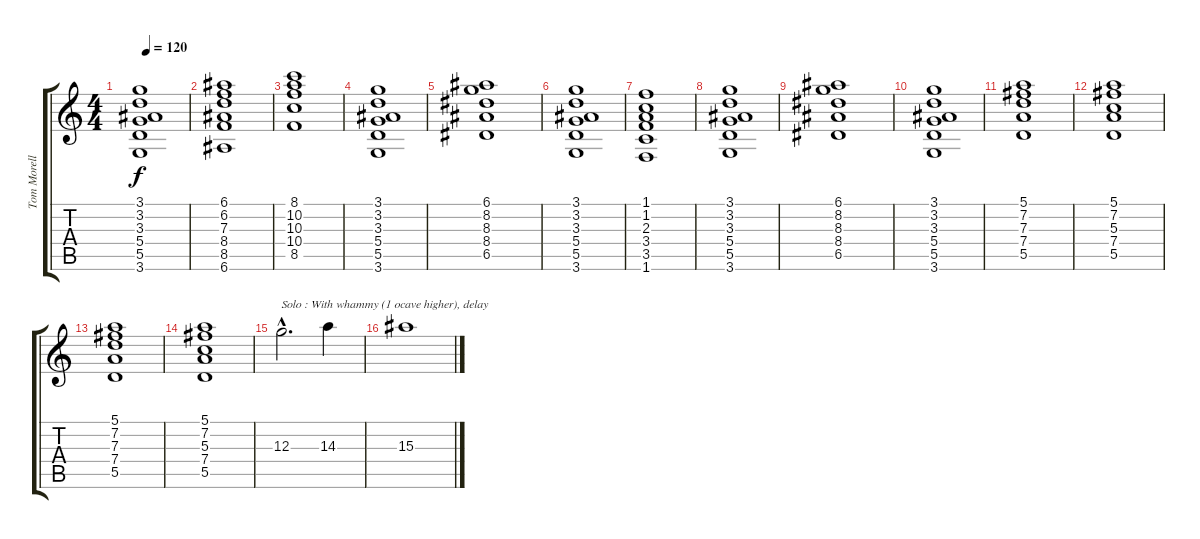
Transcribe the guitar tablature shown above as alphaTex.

\track ("Tom Morello (Guitar)" "Tom Morell") {instrument acousticguitarsteel}
\staff {score tabs}
\tuning (E4 B3 G3 D3 A2 E2) {hide}
\ts (4 4)
\tempo 120
\clef g2
\ks c
(3.1 3.2 3.3 5.4 5.5 3.6).1{dy f} |
(6.1 6.2 7.3 8.4 8.5 6.6).1 |
(8.1 10.2 10.3 10.4 8.5).1 |
(3.1 3.2 3.3 5.4 5.5 3.6).1 |
(6.1 8.2 8.3 8.4 6.5).1 |
(3.1 3.2 3.3 5.4 5.5 3.6).1 |
(1.1 1.2 2.3 3.4 3.5 1.6).1 |
(3.1 3.2 3.3 5.4 5.5 3.6).1 |
(6.1 8.2 8.3 8.4 6.5).1 |
(3.1 3.2 3.3 5.4 5.5 3.6).1 |
(5.1 7.2 7.3 7.4 5.5).1 |
(5.1 7.2 5.3 7.4 5.5).1 |
(5.1 7.2 7.3 7.4 5.5).1 |
(5.1 7.2 5.3 7.4 5.5).1 |
12.3{hac}.2{d txt "Solo : With whammy (1 ocave higher), delay"} 14.3.4 |
15.3.1
